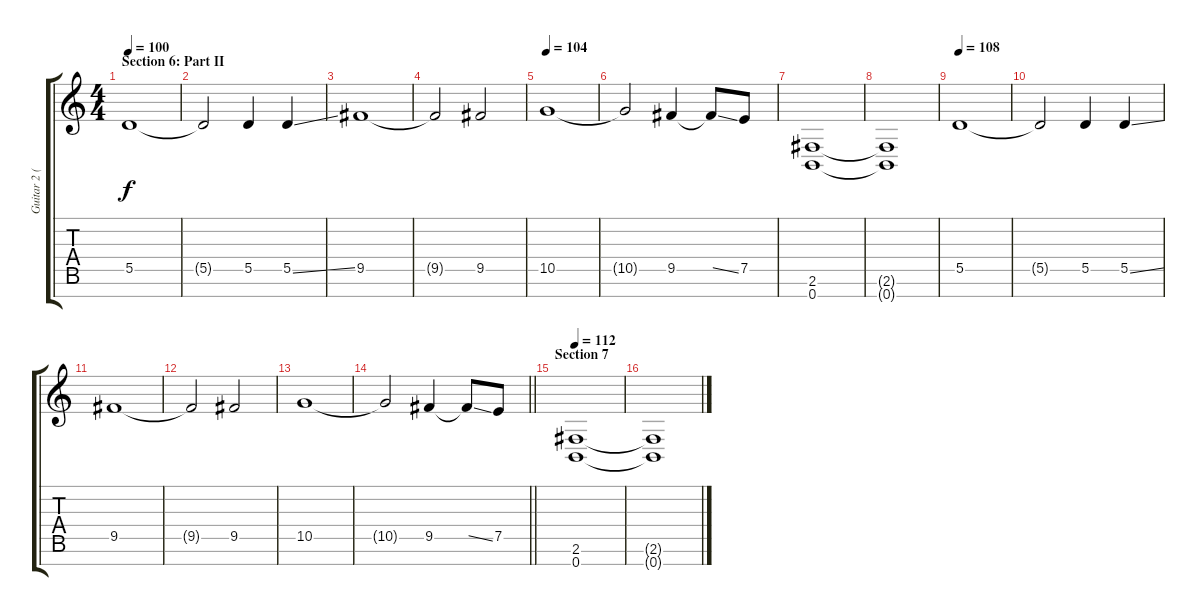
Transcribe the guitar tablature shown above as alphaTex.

\track ("Guitar 2 (Distortion)" "Guitar 2 (") {instrument distortionguitar}
\staff {score tabs}
\tuning (E4 B3 G3 D3 A2 E2 B1) {hide}
\ts (4 4)
\section ("" "Section 6: Part II")
\tempo 100
\clef g2
\ks c
5.5.1{dy f} |
5.5{t}.2 5.5.4 5.5{ss}.4 |
9.5.1 |
9.5{t}.2 9.5.2 |
\tempo 104
10.5.1 |
10.5{t}.2 9.5.4 9.5{ss t}.8 7.5.8 |
(2.6 0.7).1 |
(2.6{t} 0.7{t}).1 |
\tempo 108
5.5.1 |
5.5{t}.2 5.5.4 5.5{ss}.4 |
9.5.1 |
9.5{t}.2 9.5.2 |
10.5.1 |
\barLineRight lightlight
10.5{t}.2 9.5.4 9.5{ss t}.8 7.5.8 |
\section ("" "Section 7")
\tempo 112
(2.6 0.7).1 |
(2.6{t} 0.7{t}).1
